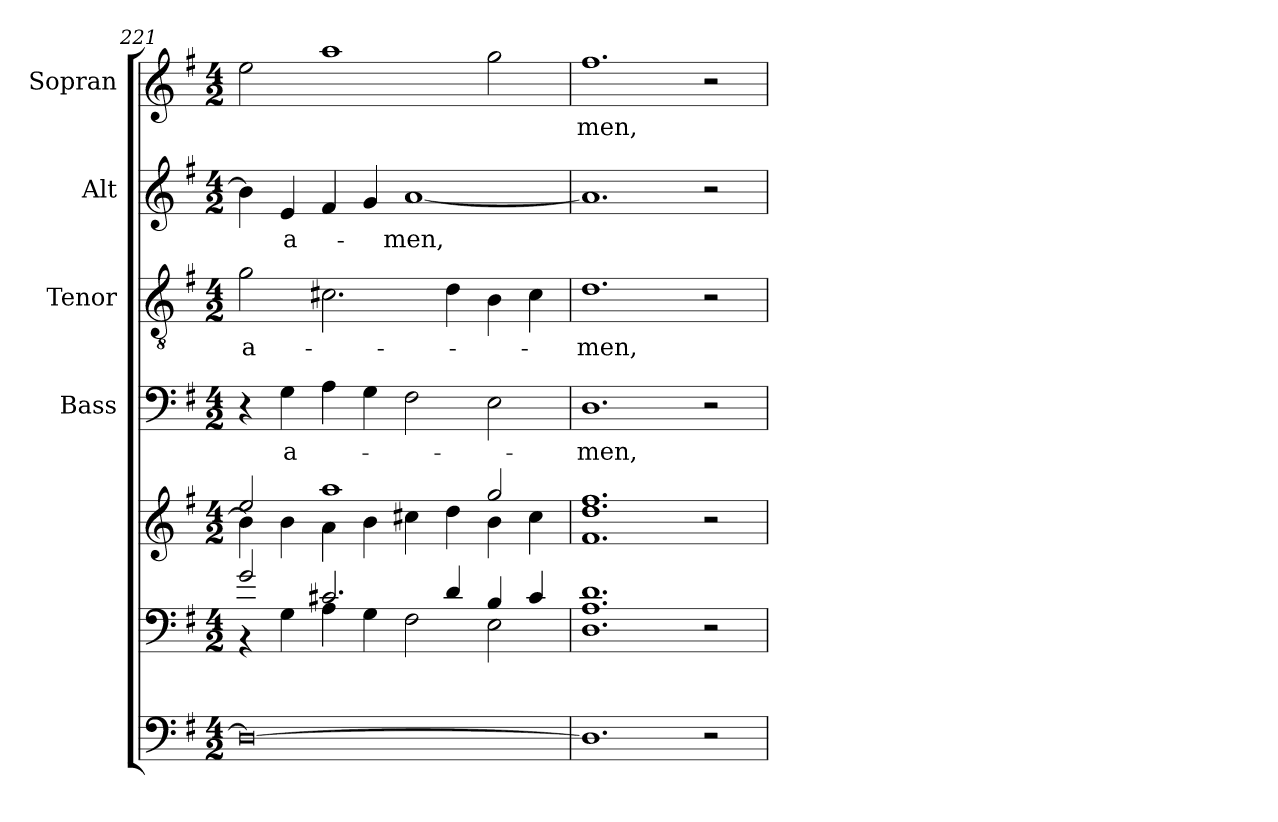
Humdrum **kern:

**kern	**kern	**kern	**kern	**text	**kern	**text	**kern	**text	**kern	**text
*part6	*part5	*part5	*part4	*part4	*part3	*part3	*part2	*part2	*part1	*part1
*staff7	*staff6	*staff5	*staff4	*staff4	*staff3	*staff3	*staff2	*staff2	*staff1	*staff1
*	*	*	*I"Bass	*	*I"Tenor	*	*I"Alt	*	*I"Sopran	*
*	*	*	*I'B.	*	*I'T.	*	*I'A.	*	*I'S.	*
!!LO:LB:g=z
*clefF4	*clefF4	*clefG2	*clefF4	*	*clefGv2	*	*clefG2	*	*clefG2	*
*k[f#]	*k[f#]	*k[f#]	*k[f#]	*	*k[f#]	*	*k[f#]	*	*k[f#]	*
*G:	*G:	*G:	*G:	*	*G:	*	*G:	*	*G:	*
*M4/2	*M4/2	*M4/2	*M4/2	*	*M4/2	*	*M4/2	*	*M4/2	*
=221	=221	=221	=221	=221	=221	=221	=221	=221	=221	=221
*	*^	*^	*	*	*	*	*	*	*	*
!	!	!	!	!	!	!	!	!LO:LY:b	!	!	!	!
0D_	2g/	4r	2ee/	4b\]	4r	.	2g\	a-	4b\]	.	2ee\	.
!	!	!	!	!	!	!LO:LY:b	!	!	!	!LO:LY:b	!	!
.	.	4G\	.	4b\	4G\	a-	.	.	4e/	a-	.	.
.	2.c#X/	4A\	1aa	4a\	4A\	.	2.c#X\	.	4f#/	.	1aa	.
.	.	4G\	.	4b\	4G\	.	.	.	4g/	.	.	.
!	!	!	!	!	!	!	!	!	!	!LO:LY:b	!	!
.	.	2F#\	.	4cc#X\	2F#\	.	.	.	[1a	-men,	.	.
.	4d/	.	.	4dd\	.	.	4d\	.	.	.	.	.
.	4B/	2E\	2gg/	4b\	2E\	.	4B\	.	.	.	2gg\	.
.	4c#/	.	.	4cc#\	.	.	4c#\	.	.	.	.	.
*	*v	*v	*	*	*	*	*	*	*	*	*	*
=222	=222	=222	=222	=222	=222	=222	=222	=222	=222	=222	=222
!	!	!	!	!	!LO:LY:b	!	!LO:LY:b	!	!	!	!LO:LY:b
*	*	*v	*v	*	*	*	*	*	*	*	*
1.D]	1.D 1.A 1.d	1.f# 1.dd 1.ff#	1.D	-men,	1.d	-men,	1.a]	.	1.ff#	-men,
2r	2r	2r	2r	.	2r	.	2r	.	2r	.
=	=	=	=	=	=	=	=	=	=	=
*-	*-	*-	*-	*-	*-	*-	*-	*-	*-	*-
